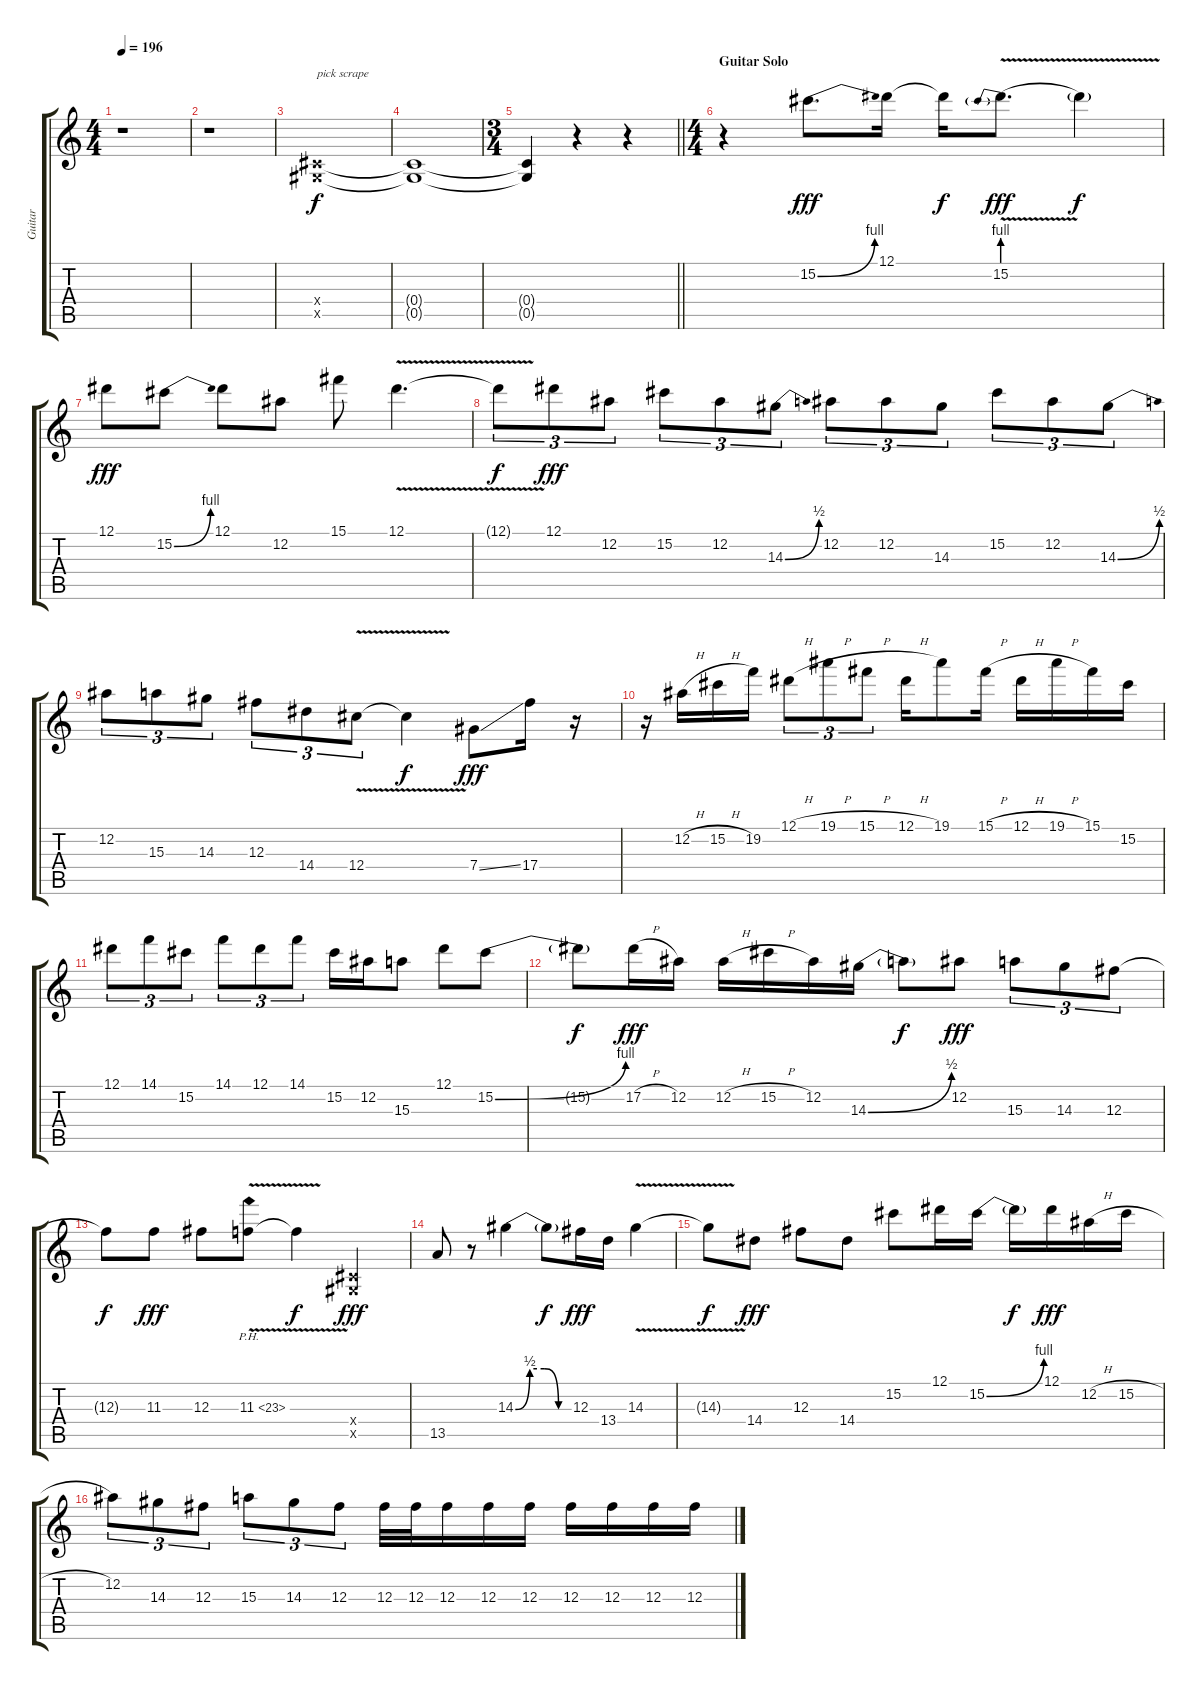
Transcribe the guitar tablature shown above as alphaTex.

\track ("Guitar" "Guitar") {instrument distortionguitar}
\staff {score tabs}
\tuning (Eb4 Bb3 Gb3 Db3 Ab2 Eb2) {hide}
\ts (4 4)
\tempo 196
\clef g2
\ks c
r.1{dy f} |
r.1 |
(0.4{x} 0.5{x}).1{txt "pick scrape"} |
(0.4{t} 0.5{t}).1 |
\ts (3 4)
\barLineRight lightlight
(0.4{t} 0.5{t}).4 r.4 r.4 |
\ts (4 4)
\section ("" "Guitar Solo")
r.4 15.2{be (bend 0 0 60 4)}.8{d dy fff} 12.1.16 12.1{t}.16{dy f} 15.2{be (prebend 0 4 60 4) v}.8{d dy fff} 15.2{t}.4{dy f} |
12.1.8{dy fff} 15.2{be (bend 0 0 60 4)}.8 12.1.8 12.2.8 15.1.8 12.1{v}.4{d} |
12.1{t}.8{tu (3 2) dy f} 12.1.8{tu (3 2) dy fff} 12.2.8{tu (3 2)} 15.2.8{tu (3 2)} 12.2.8{tu (3 2)} 14.3{be (bend 0 0 60 2)}.8{tu (3 2)} 12.2.8{tu (3 2)} 12.2.8{tu (3 2)} 14.3.8{tu (3 2)} 15.2.8{tu (3 2)} 12.2.8{tu (3 2)} 14.3{be (bend 0 0 60 2)}.8{tu (3 2)} |
12.2.8{tu (3 2)} 15.3.8{tu (3 2)} 14.3.8{tu (3 2)} 12.3.8{tu (3 2)} 14.4.8{tu (3 2)} 12.4{v}.8{tu (3 2)} 12.4{t}.4{dy f} 7.4{ss}.8{dy fff} 17.4.16 r.16 |
r.16 12.2{h}.16 15.2{h}.16 19.2.16 12.1{h}.8{tu (3 2)} 19.1{h}.8{tu (3 2)} 15.1{h}.8{tu (3 2)} 12.1{h}.16 19.1.8 15.1{h}.16 12.1{h}.16 19.1{h}.16 15.1.16 15.2.16 |
12.1.8{tu (3 2)} 14.1.8{tu (3 2)} 15.2.8{tu (3 2)} 14.1.8{tu (3 2)} 12.1.8{tu (3 2)} 14.1.8{tu (3 2)} 15.2.16 12.2.16 15.3.8 12.1.8 15.2{be (bend 0 0 60 4)}.8 |
15.2{t}.8{dy f} 17.2{h}.16{dy fff} 12.2.16 12.2{h}.16 15.2{h}.16 12.2.16 14.3{be (bend 0 0 60 2)}.16 14.3{t}.8{dy f} 12.2.8{dy fff} 15.3.8{tu (3 2)} 14.3.8{tu (3 2)} 12.3.8{tu (3 2)} |
12.3{t}.8{dy f} 11.3.8{dy fff} 12.3.8 11.3{ph 12 v}.8 11.3{t}.4{dy f} (0.4{x} 0.5{x}).4{dy fff} |
13.5.8 r.8 14.3{be (custom 0 0 15 2 30 2 45 0 60 0)}.4 14.3{t}.8{dy f} 12.3.16{dy fff} 13.4.16 14.3{v}.4 |
14.3{t}.8{dy f} 14.4.8{dy fff} 12.3.8 14.4.8 15.2.8 12.1.16 15.2{be (bend 0 0 60 4)}.16 15.2{t}.16{dy f} 12.1.16{dy fff} 12.2{h}.16 15.2{h}.16 |
12.2.8{tu (3 2)} 14.3.8{tu (3 2)} 12.3.8{tu (3 2)} 15.3.8{tu (3 2)} 14.3.8{tu (3 2)} 12.3.8{tu (3 2)} 12.3.32 12.3.32 12.3.16 12.3.16 12.3.16 12.3.16 12.3.16 12.3.16 12.3.16
